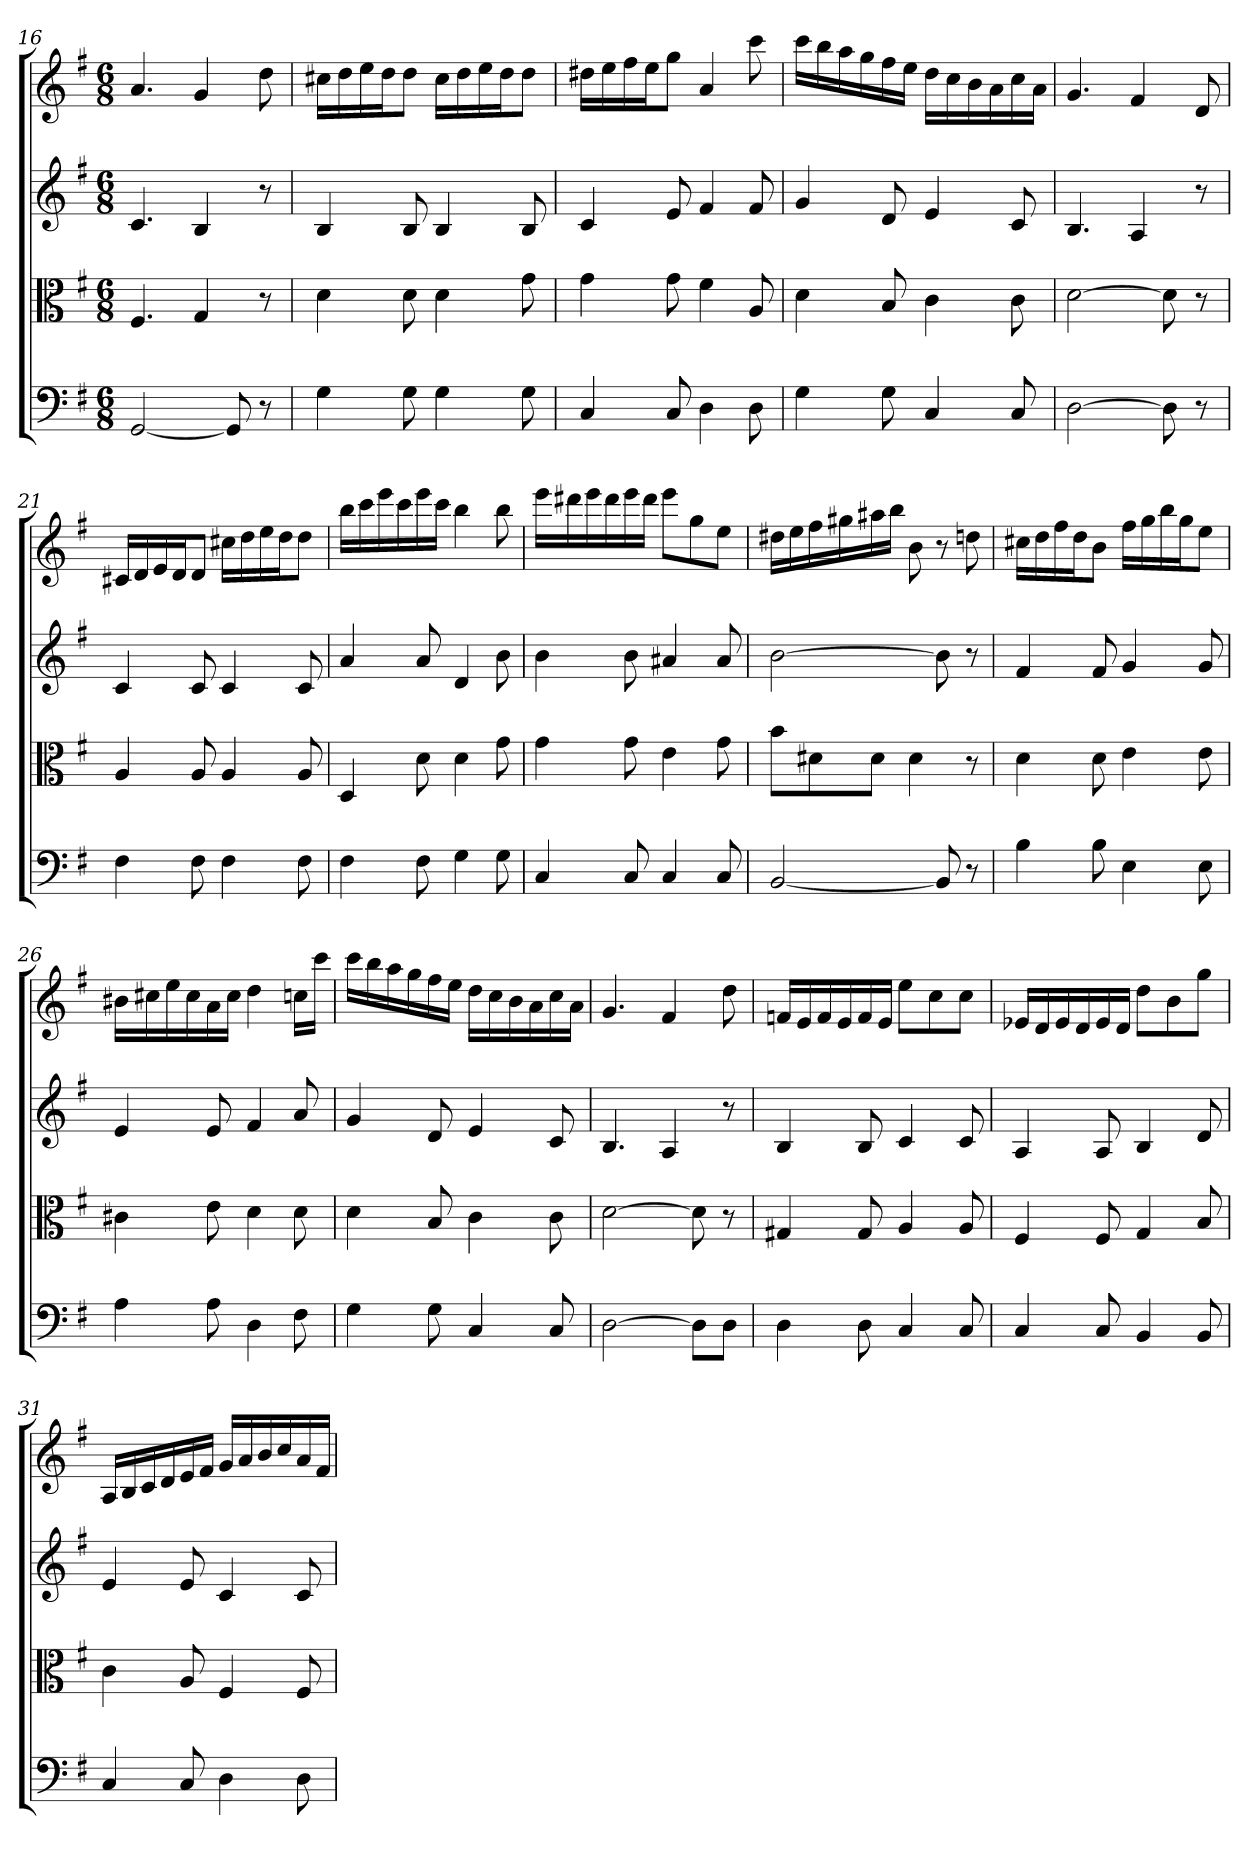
**kern	**kern	**kern	**kern
*part4	*part3	*part2	*part1
*staff4	*staff3	*staff2	*staff1
*clefF4	*clefC3	*	*
*k[f#]	*k[f#]	*k[f#]	*k[f#]
*G:	*G:	*G:	*G:
*M6/8	*M6/8	*M6/8	*M6/8
=16	=16	=16	=16
[2GG	4.F#	4.c	4.a
.	4G	4B	4g
8GG]	.	.	.
8r	8r	8r	8dd
=17	=17	=17	=17
4G	4d	4B	16cc#XLL
.	.	.	16dd
.	.	.	16ee
.	.	.	16ddJ
8G	8d	8B	8ddJ
4G	4d	4B	16cc#LL
.	.	.	16dd
.	.	.	16ee
.	.	.	16ddJ
8G	8g	8B	8ddJ
=18	=18	=18	=18
4C	4g	4c	16dd#XLL
.	.	.	16ee
.	.	.	16ff#
.	.	.	16eeJ
8C	8g	8e	8ggJ
4D	4f#	4f#	4a
8D	8A	8f#	8ccc
=19	=19	=19	=19
4G	4d	4g	16cccLL
.	.	.	16bb
.	.	.	16aa
.	.	.	16gg
8G	8B	8d	16ff#
.	.	.	16eeJJ
4C	4c	4e	16ddLL
.	.	.	16cc
.	.	.	16b
.	.	.	16a
8C	8c	8c	16cc
.	.	.	16aJJ
=20	=20	=20	=20
[2D	[2d	4.B	4.g
.	.	4A	4f#
8D]	8d]	.	.
8r	8r	8r	8d
=21	=21	=21	=21
4F#	4A	4c	16c#XLL
.	.	.	16d
.	.	.	16e
.	.	.	16dJ
8F#	8A	8c	8dJ
4F#	4A	4c	16cc#XLL
.	.	.	16dd
.	.	.	16ee
.	.	.	16ddJ
8F#	8A	8c	8ddJ
=22	=22	=22	=22
4F#	4D	4a	16bbLL
.	.	.	16ccc
.	.	.	16eee
.	.	.	16ccc
8F#	8d	8a	16eee
.	.	.	16cccJJ
4G	4d	4d	4bb
8G	8g	8b	8bb
=23	=23	=23	=23
4C	4g	4b	16eeeLL
.	.	.	16ddd#X
.	.	.	16eee
.	.	.	16ddd#
8C	8g	8b	16eee
.	.	.	16ddd#JJ
4C	4e	4a#X	8eeeL
.	.	.	8gg
8C	8g	8a#	8eeJ
=24	=24	=24	=24
[2BB	8b\L	[2b	16dd#XLL
.	.	.	16ee
.	8d#X\	.	16ff#
.	.	.	16gg#X
.	8d#\J	.	16aa#X
.	.	.	16bbJJ
.	4d#	.	8b
8BB]	.	8b]	8r
8r	8r	8r	8ddn
=25	=25	=25	=25
4B	4d	4f#	16cc#XLL
.	.	.	16dd
.	.	.	16ff#
.	.	.	16ddJ
8B	8d	8f#	8bJ
4E	4e	4g	16ff#LL
.	.	.	16gg
.	.	.	16bb
.	.	.	16ggJ
8E	8e	8g	8eeJ
=26	=26	=26	=26
4A	4c#X	4e	16b#XLL
.	.	.	16cc#X
.	.	.	16ee
.	.	.	16cc#
8A	8e	8e	16a
.	.	.	16cc#JJ
4D	4d	4f#	4dd
8F#	8d	8a	16ccnLL
.	.	.	16cccJJ
=27	=27	=27	=27
4G	4d	4g	16cccLL
.	.	.	16bb
.	.	.	16aa
.	.	.	16gg
8G	8B	8d	16ff#
.	.	.	16eeJJ
4C	4c	4e	16ddLL
.	.	.	16cc
.	.	.	16b
.	.	.	16a
8C	8c	8c	16cc
.	.	.	16aJJ
=28	=28	=28	=28
[2D	[2d	4.B	4.g
.	.	4A	4f#
8D\L]	8d]	.	.
8D\J	8r	8r	8dd
=29	=29	=29	=29
4D	4G#X	4B	16fnLL
.	.	.	16e
.	.	.	16f
.	.	.	16e
8D	8G#	8B	16f
.	.	.	16eJJ
4C	4A	4c	8eeL
.	.	.	8cc
8C	8A	8c	8ccJ
=30	=30	=30	=30
4C	4F#	4A	16e-XLL
.	.	.	16d
.	.	.	16e-
.	.	.	16d
8C	8F#	8A	16e-
.	.	.	16dJJ
4BB	4G	4B	8ddL
.	.	.	8b
8BB	8B	8d	8ggJ
=31	=31	=31	=31
4C	4c	4e	16ALL
.	.	.	16B
.	.	.	16c
.	.	.	16d
8C	8A	8e	16e
.	.	.	16f#JJ
4D	4F#	4c	16gLL
.	.	.	16a
.	.	.	16b
.	.	.	16cc
8D	8F#	8c	16a
.	.	.	16f#JJ
=	=	=	=
*-	*-	*-	*-
